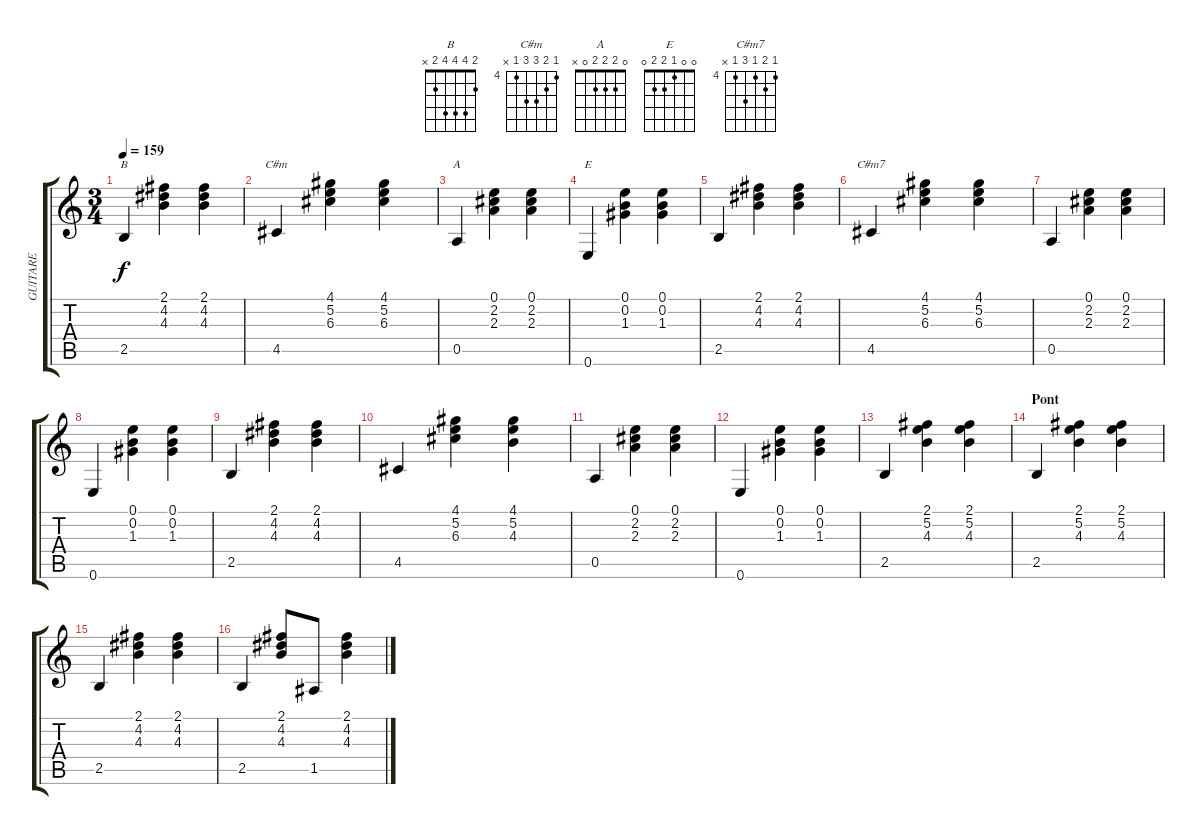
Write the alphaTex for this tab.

\track ("GUITARE" "GUITARE") {instrument acousticguitarnylon}
\staff {score tabs}
\tuning (E4 B3 G3 D3 A2 E2) {hide}
\chord ("B" 2 4 4 4 2 x)
\chord ("C#m" 4 5 6 6 4 x) {firstfret 4}
\chord ("A" 0 2 2 2 0 x)
\chord ("E" 0 0 1 2 2 0)
\chord ("C#m7" 4 5 4 6 4 x) {firstfret 4}
\ts (3 4)
\tempo 159
\clef g2
\ks c
2.5.4{ch "B" dy f} (2.1 4.2 4.3).4 (2.1 4.2 4.3).4 |
4.5.4{ch "C#m"} (4.1 5.2 6.3).4 (4.1 5.2 6.3).4 |
0.5.4{ch "A"} (0.1 2.2 2.3).4 (0.1 2.2 2.3).4 |
0.6.4{ch "E"} (0.1 0.2 1.3).4 (0.1 0.2 1.3).4 |
2.5.4 (2.1 4.2 4.3).4 (2.1 4.2 4.3).4 |
4.5.4{ch "C#m7"} (4.1 5.2 6.3).4 (4.1 5.2 6.3).4 |
0.5.4 (0.1 2.2 2.3).4 (0.1 2.2 2.3).4 |
0.6.4 (0.1 0.2 1.3).4 (0.1 0.2 1.3).4 |
2.5.4 (2.1 4.2 4.3).4 (2.1 4.2 4.3).4 |
4.5.4 (4.1 5.2 6.3).4 (4.1 5.2 4.3).4 |
0.5.4 (0.1 2.2 2.3).4 (0.1 2.2 2.3).4 |
0.6.4 (0.1 0.2 1.3).4 (0.1 0.2 1.3).4 |
2.5.4 (2.1 5.2 4.3).4 (2.1 5.2 4.3).4 |
\section ("" "Pont")
2.5.4 (2.1 5.2 4.3).4 (2.1 5.2 4.3).4 |
2.5.4 (2.1 4.2 4.3).4 (2.1 4.2 4.3).4 |
2.5.4 (2.1 4.2 4.3).8 1.5.8 (2.1 4.2 4.3).4
